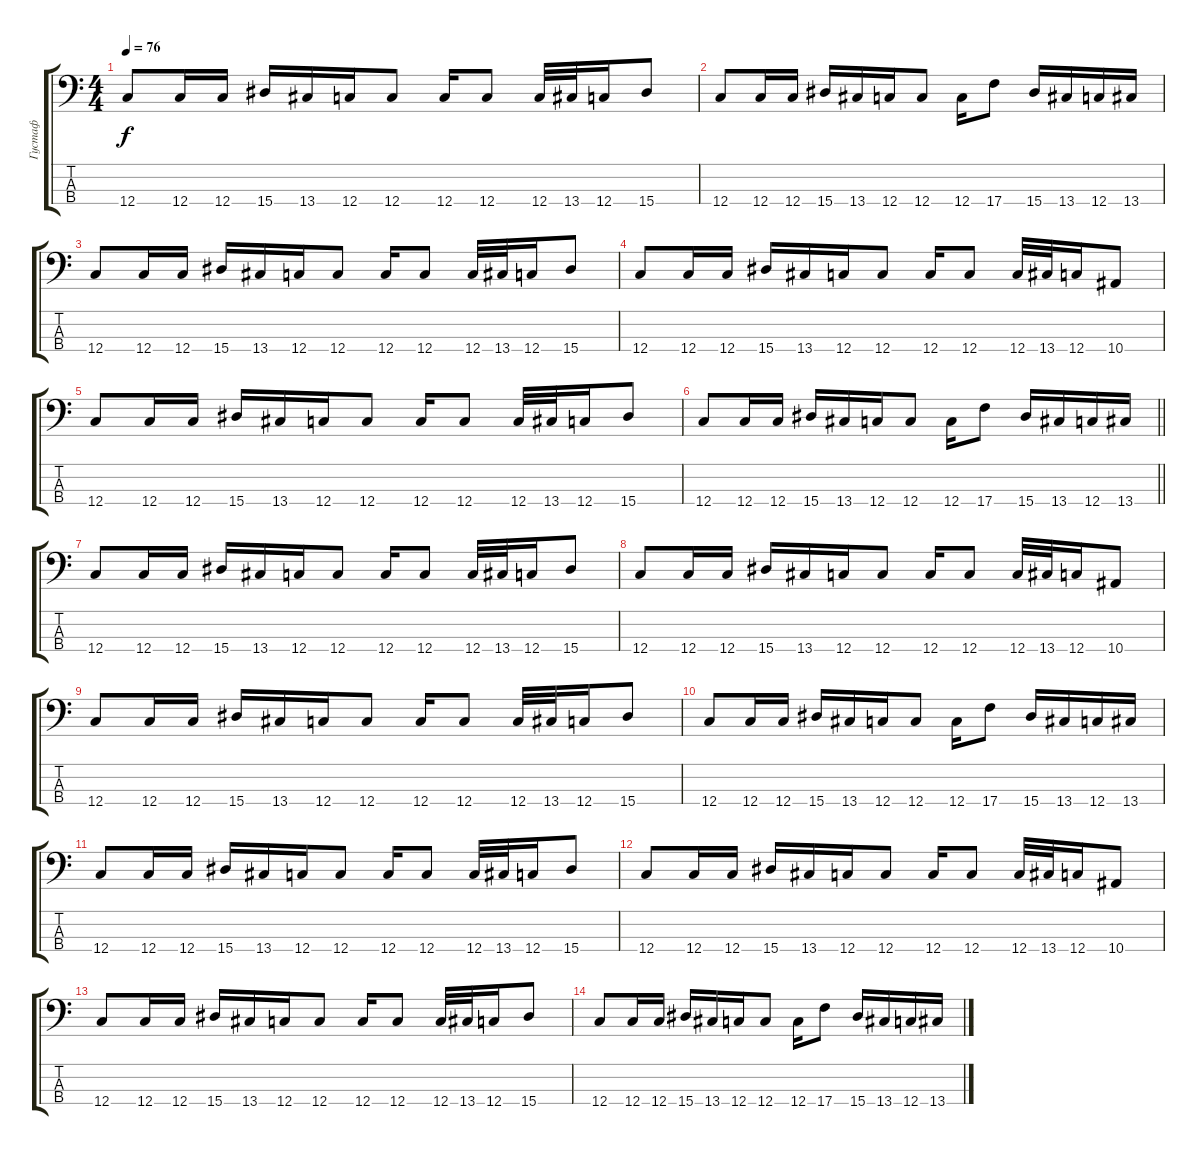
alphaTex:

\track ("Густаф" "Густаф") {instrument slapbass1}
\staff {score tabs}
\tuning (F2 C2 G1 C1) {hide}
\ts (4 4)
\tempo 76
\clef f4
\ks c
12.4.8{dy f} 12.4.16 12.4.16 15.4.16 13.4.16 12.4.16 12.4.8 12.4.16 12.4.8 12.4.32 13.4.32 12.4.16 15.4.8 |
12.4.8 12.4.16 12.4.16 15.4.16 13.4.16 12.4.16 12.4.8 12.4.16 17.4.8 15.4.16 13.4.16 12.4.16 13.4.16 |
12.4.8 12.4.16 12.4.16 15.4.16 13.4.16 12.4.16 12.4.8 12.4.16 12.4.8 12.4.32 13.4.32 12.4.16 15.4.8 |
12.4.8 12.4.16 12.4.16 15.4.16 13.4.16 12.4.16 12.4.8 12.4.16 12.4.8 12.4.32 13.4.32 12.4.16 10.4.8 |
12.4.8 12.4.16 12.4.16 15.4.16 13.4.16 12.4.16 12.4.8 12.4.16 12.4.8 12.4.32 13.4.32 12.4.16 15.4.8 |
\barLineRight lightlight
12.4.8 12.4.16 12.4.16 15.4.16 13.4.16 12.4.16 12.4.8 12.4.16 17.4.8 15.4.16 13.4.16 12.4.16 13.4.16 |
12.4.8 12.4.16 12.4.16 15.4.16 13.4.16 12.4.16 12.4.8 12.4.16 12.4.8 12.4.32 13.4.32 12.4.16 15.4.8 |
12.4.8 12.4.16 12.4.16 15.4.16 13.4.16 12.4.16 12.4.8 12.4.16 12.4.8 12.4.32 13.4.32 12.4.16 10.4.8 |
12.4.8 12.4.16 12.4.16 15.4.16 13.4.16 12.4.16 12.4.8 12.4.16 12.4.8 12.4.32 13.4.32 12.4.16 15.4.8 |
12.4.8 12.4.16 12.4.16 15.4.16 13.4.16 12.4.16 12.4.8 12.4.16 17.4.8 15.4.16 13.4.16 12.4.16 13.4.16 |
12.4.8 12.4.16 12.4.16 15.4.16 13.4.16 12.4.16 12.4.8 12.4.16 12.4.8 12.4.32 13.4.32 12.4.16 15.4.8 |
12.4.8 12.4.16 12.4.16 15.4.16 13.4.16 12.4.16 12.4.8 12.4.16 12.4.8 12.4.32 13.4.32 12.4.16 10.4.8 |
12.4.8 12.4.16 12.4.16 15.4.16 13.4.16 12.4.16 12.4.8 12.4.16 12.4.8 12.4.32 13.4.32 12.4.16 15.4.8 |
12.4.8 12.4.16 12.4.16 15.4.16 13.4.16 12.4.16 12.4.8 12.4.16 17.4.8 15.4.16 13.4.16 12.4.16 13.4.16
